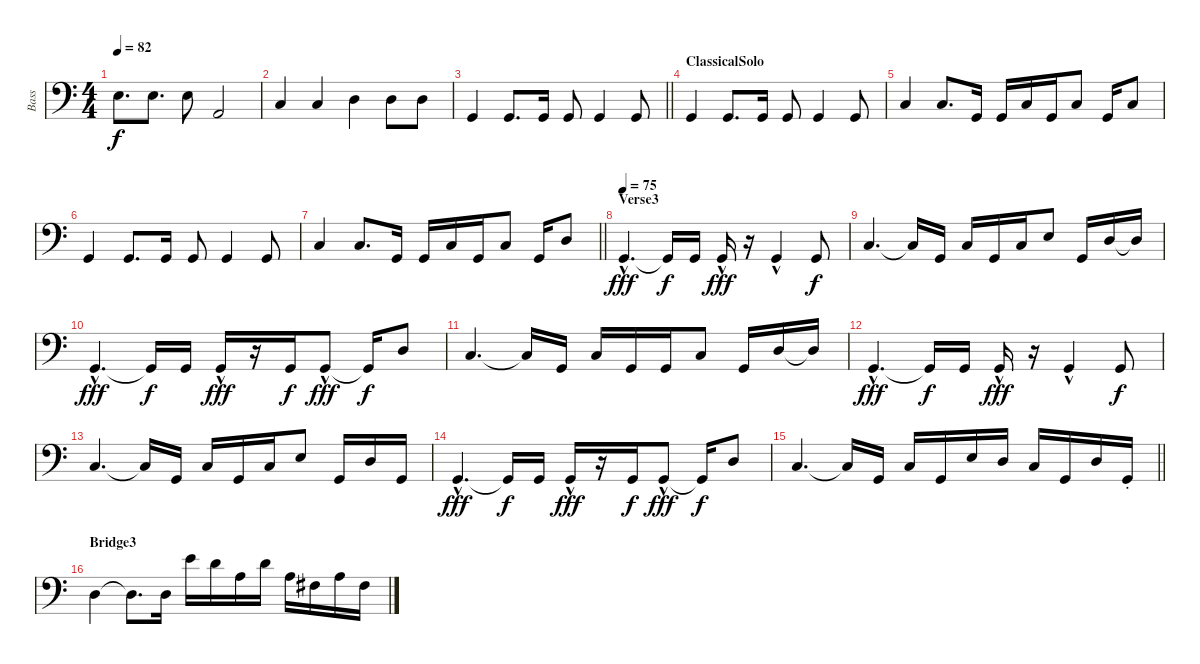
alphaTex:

\track ("Bass" "Bass") {instrument electricbassfinger}
\staff {score}
\tuning (G2 D2 A1 E1) {hide}
\ts (4 4)
\tempo 82
\clef f4
\ks c
7.3.8{d dy f} 7.3.8{d} 7.3.8 0.3.2 |
3.3.4 3.3.4 5.3.4 5.3.8 5.3.8 |
\barLineRight lightlight
3.4.4 3.4.8{d} 3.4.16 3.4.8 3.4.4 3.4.8 |
\section ("" "ClassicalSolo")
3.4.4 3.4.8{d} 3.4.16 3.4.8 3.4.4 3.4.8 |
3.3.4 3.3.8{d} 3.4.16 3.4.16 3.3.16 3.4.16 3.3.8 3.4.16 3.3.8 |
3.4.4 3.4.8{d} 3.4.16 3.4.8 3.4.4 3.4.8 |
\barLineRight lightlight
3.3.4 3.3.8{d} 3.4.16 3.4.16 3.3.16 3.4.16 3.3.8 3.4.16 5.3.8 |
\section ("" "Verse3")
\tempo 75
3.4{hac}.4{d dy fff} 3.4{t}.16{dy f} 3.4.16 3.4{hac}.16{dy fff} r.16 3.4{hac}.4 3.4.8{dy f} |
3.3.4{d} 3.3{t}.16 3.4.16 3.3.16 3.4.16 3.3.16 2.2.8 3.4.16 5.3.16 5.3{t}.16 |
3.4{hac}.4{d dy fff} 3.4{t}.16{dy f} 3.4.16 3.4{hac}.16{dy fff} r.16 3.4.16{dy f} 3.4{hac}.8{dy fff} 3.4{t}.16{dy f} 5.3.8 |
3.3.4{d} 3.3{t}.16 3.4.16 3.3.16 3.4.16 3.4.16 3.3.8 3.4.16 5.3.16 5.3{t}.16 |
3.4{hac}.4{d dy fff} 3.4{t}.16{dy f} 3.4.16 3.4{hac}.16{dy fff} r.16 3.4{hac}.4 3.4.8{dy f} |
3.3.4{d} 3.3{t}.16 3.4.16 3.3.16 3.4.16 3.3.16 2.2.8 3.4.16 5.3.16 3.4.16 |
3.4{hac}.4{d dy fff} 3.4{t}.16{dy f} 3.4.16 3.4{hac}.16{dy fff} r.16 3.4.16{dy f} 3.4{hac}.8{dy fff} 3.4{t}.16{dy f} 5.3.8 |
\barLineRight lightlight
3.3.4{d} 3.3{t}.16 3.4.16 3.3.16 3.4.16 2.2.16 0.2.16 3.3.16 3.4.16 5.3.16 3.4{st}.16 |
\section ("" "Bridge3")
10.4.4 10.4{t}.8{d} 10.4.16 9.1.16 7.1.16 7.2.16 7.1.16 7.2.16 9.3.16 7.2.16 9.3.16
